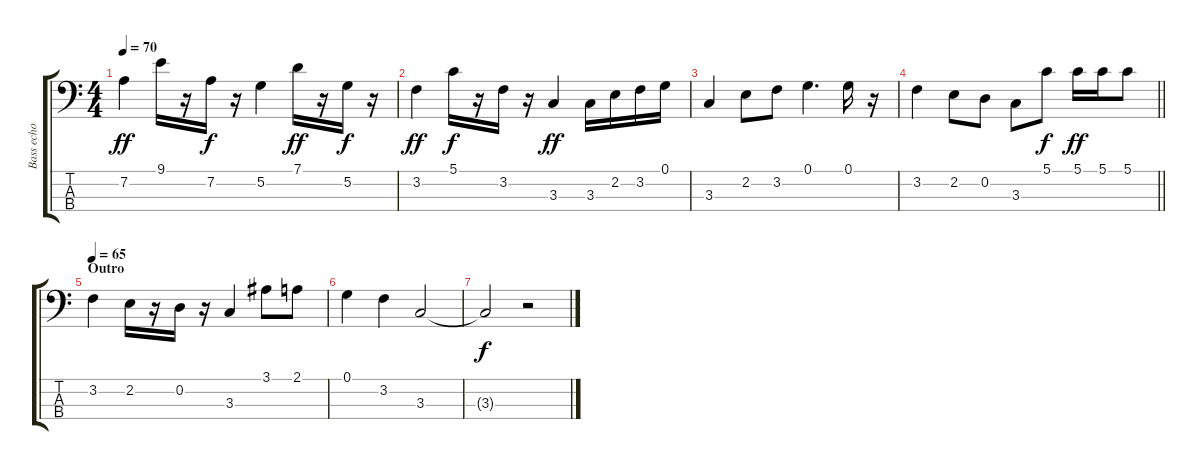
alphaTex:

\track ("Bass echo" "Bass echo") {instrument fretlessbass}
\staff {score tabs}
\tuning (G2 D2 A1 E1) {hide}
\ts (4 4)
\tempo 70
\clef f4
\ks c
7.2.4{dy ff} 9.1.16 r.16 7.2.16{dy f} r.16 5.2.4 7.1.16{dy ff} r.16 5.2.16{dy f} r.16 |
3.2.4{dy ff} 5.1.16{dy f} r.16 3.2.16 r.16 3.3.4{dy ff} 3.3.16 2.2.16 3.2.16 0.1.16 |
3.3.4 2.2.8 3.2.8 0.1.4{d} 0.1.16 r.16 |
\barLineRight lightlight
3.2.4 2.2.8 0.2.8 3.3.8 5.1.8{dy f} 5.1.16{dy ff} 5.1.16 5.1.8 |
\section ("" "Outro")
\tempo 65
3.2.4 2.2.16 r.16 0.2.16 r.16 3.3.4 3.1.8 2.1.8 |
0.1.4 3.2.4 3.3.2 |
3.3{t}.2{dy f} r.2
